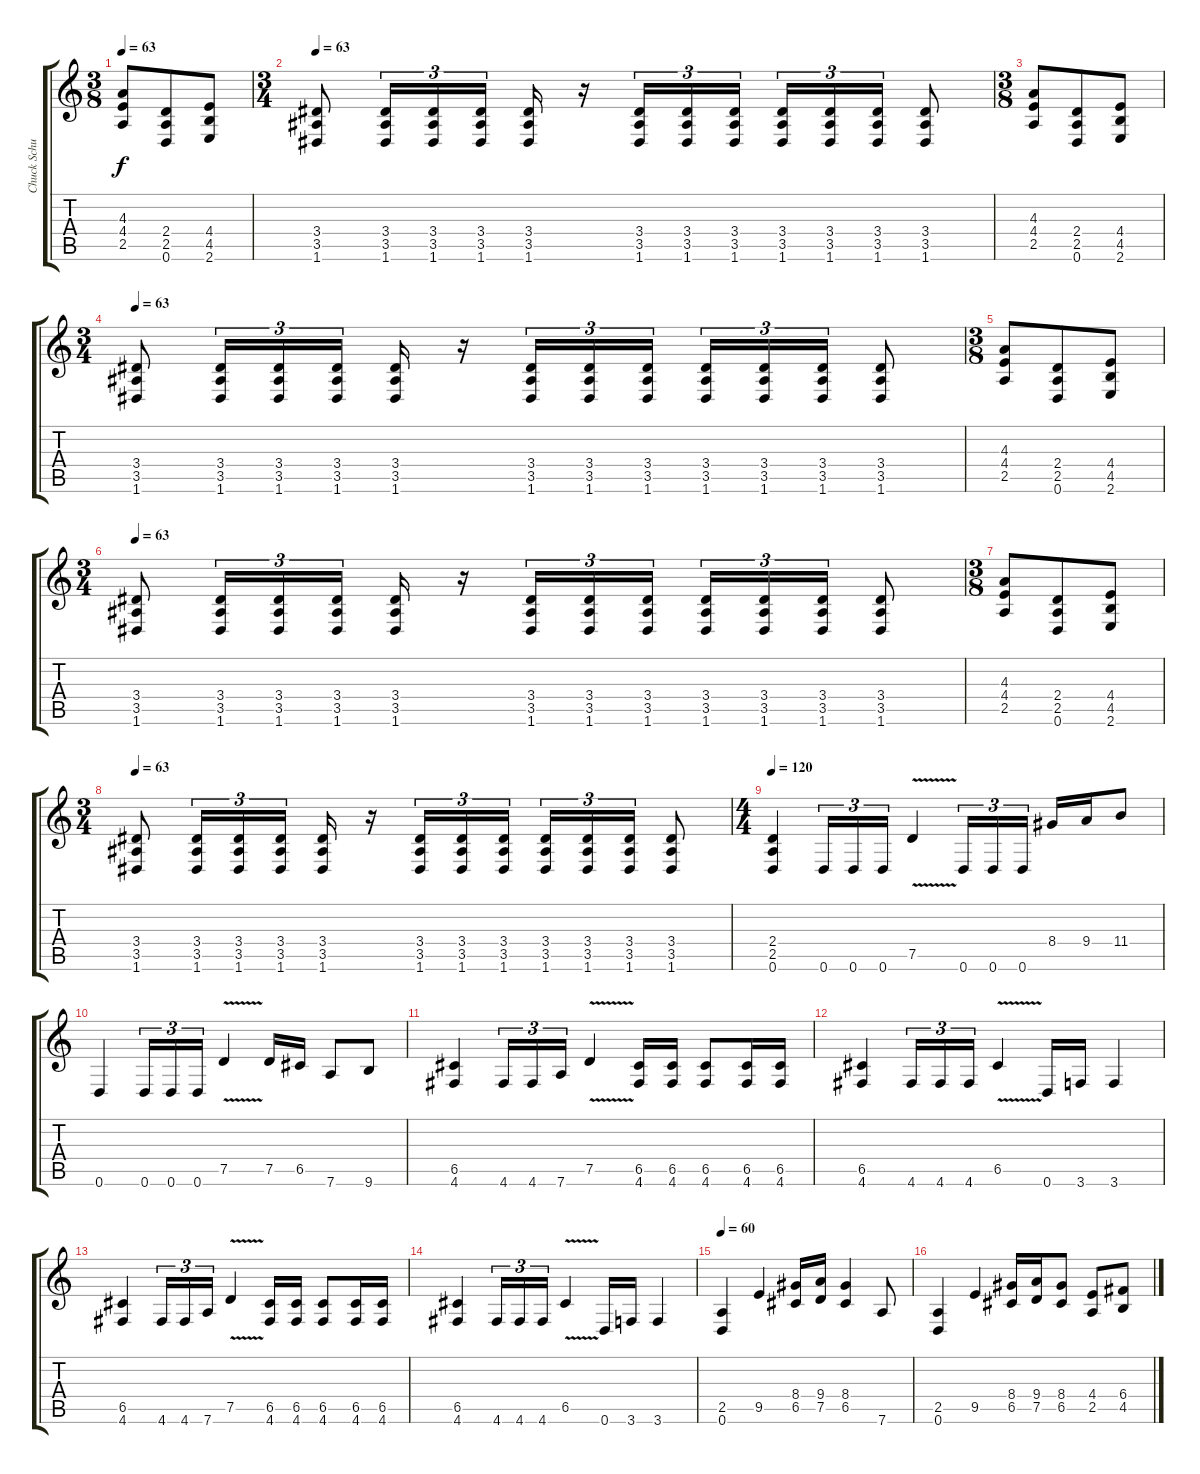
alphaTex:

\track ("Chuck Schuldiner" "Chuck Schu") {instrument distortionguitar}
\staff {score tabs}
\tuning (D4 A3 F3 C3 G2 D2) {hide}
\ts (3 8)
\tempo 63
\clef g2
\ks c
(4.3 4.4 2.5).8{dy f} (2.4 2.5 0.6).8 (4.4 4.5 2.6).8 |
\ts (3 4)
\tempo 63
(3.4 3.5 1.6).8 (3.4 3.5 1.6).16{tu (3 2)} (3.4 3.5 1.6).16{tu (3 2)} (3.4 3.5 1.6).16{tu (3 2)} (3.4 3.5 1.6).16 r.16 (3.4 3.5 1.6).16{tu (3 2)} (3.4 3.5 1.6).16{tu (3 2)} (3.4 3.5 1.6).16{tu (3 2)} (3.4 3.5 1.6).16{tu (3 2)} (3.4 3.5 1.6).16{tu (3 2)} (3.4 3.5 1.6).16{tu (3 2)} (3.4 3.5 1.6).8 |
\ts (3 8)
(4.3 4.4 2.5).8 (2.4 2.5 0.6).8 (4.4 4.5 2.6).8 |
\ts (3 4)
\tempo 63
(3.4 3.5 1.6).8 (3.4 3.5 1.6).16{tu (3 2)} (3.4 3.5 1.6).16{tu (3 2)} (3.4 3.5 1.6).16{tu (3 2)} (3.4 3.5 1.6).16 r.16 (3.4 3.5 1.6).16{tu (3 2)} (3.4 3.5 1.6).16{tu (3 2)} (3.4 3.5 1.6).16{tu (3 2)} (3.4 3.5 1.6).16{tu (3 2)} (3.4 3.5 1.6).16{tu (3 2)} (3.4 3.5 1.6).16{tu (3 2)} (3.4 3.5 1.6).8 |
\ts (3 8)
(4.3 4.4 2.5).8 (2.4 2.5 0.6).8 (4.4 4.5 2.6).8 |
\ts (3 4)
\tempo 63
(3.4 3.5 1.6).8 (3.4 3.5 1.6).16{tu (3 2)} (3.4 3.5 1.6).16{tu (3 2)} (3.4 3.5 1.6).16{tu (3 2)} (3.4 3.5 1.6).16 r.16 (3.4 3.5 1.6).16{tu (3 2)} (3.4 3.5 1.6).16{tu (3 2)} (3.4 3.5 1.6).16{tu (3 2)} (3.4 3.5 1.6).16{tu (3 2)} (3.4 3.5 1.6).16{tu (3 2)} (3.4 3.5 1.6).16{tu (3 2)} (3.4 3.5 1.6).8 |
\ts (3 8)
(4.3 4.4 2.5).8 (2.4 2.5 0.6).8 (4.4 4.5 2.6).8 |
\ts (3 4)
\tempo 63
(3.4 3.5 1.6).8 (3.4 3.5 1.6).16{tu (3 2)} (3.4 3.5 1.6).16{tu (3 2)} (3.4 3.5 1.6).16{tu (3 2)} (3.4 3.5 1.6).16 r.16 (3.4 3.5 1.6).16{tu (3 2)} (3.4 3.5 1.6).16{tu (3 2)} (3.4 3.5 1.6).16{tu (3 2)} (3.4 3.5 1.6).16{tu (3 2)} (3.4 3.5 1.6).16{tu (3 2)} (3.4 3.5 1.6).16{tu (3 2)} (3.4 3.5 1.6).8 |
\ts (4 4)
\tempo 120
(2.4 2.5 0.6).4 0.6.16{tu (3 2)} 0.6.16{tu (3 2)} 0.6.16{tu (3 2)} 7.5{v}.4 0.6.16{tu (3 2)} 0.6.16{tu (3 2)} 0.6.16{tu (3 2)} 8.4.16 9.4.16 11.4.8 |
0.6.4 0.6.16{tu (3 2)} 0.6.16{tu (3 2)} 0.6.16{tu (3 2)} 7.5{v}.4 7.5.16 6.5.16 7.6.8 9.6.8 |
(6.5 4.6).4 4.6.16{tu (3 2)} 4.6.16{tu (3 2)} 7.6.16{tu (3 2)} 7.5{v}.4 (6.5 4.6).16 (6.5 4.6).16 (6.5 4.6).8 (6.5 4.6).16 (6.5 4.6).16 |
(6.5 4.6).4 4.6.16{tu (3 2)} 4.6.16{tu (3 2)} 4.6.16{tu (3 2)} 6.5{v}.4 0.6.16 3.6.16 3.6.4 |
(6.5 4.6).4 4.6.16{tu (3 2)} 4.6.16{tu (3 2)} 7.6.16{tu (3 2)} 7.5{v}.4 (6.5 4.6).16 (6.5 4.6).16 (6.5 4.6).8 (6.5 4.6).16 (6.5 4.6).16 |
(6.5 4.6).4 4.6.16{tu (3 2)} 4.6.16{tu (3 2)} 4.6.16{tu (3 2)} 6.5{v}.4 0.6.16 3.6.16 3.6.4 |
\tempo 60
(2.5 0.6).4 9.5.4 (8.4 6.5).16 (9.4 7.5).16 (8.4 6.5).4 7.6.8 |
(2.5 0.6).4 9.5.4 (8.4 6.5).16 (9.4 7.5).16 (8.4 6.5).8 (4.4 2.5).8 (6.4 4.5).8
